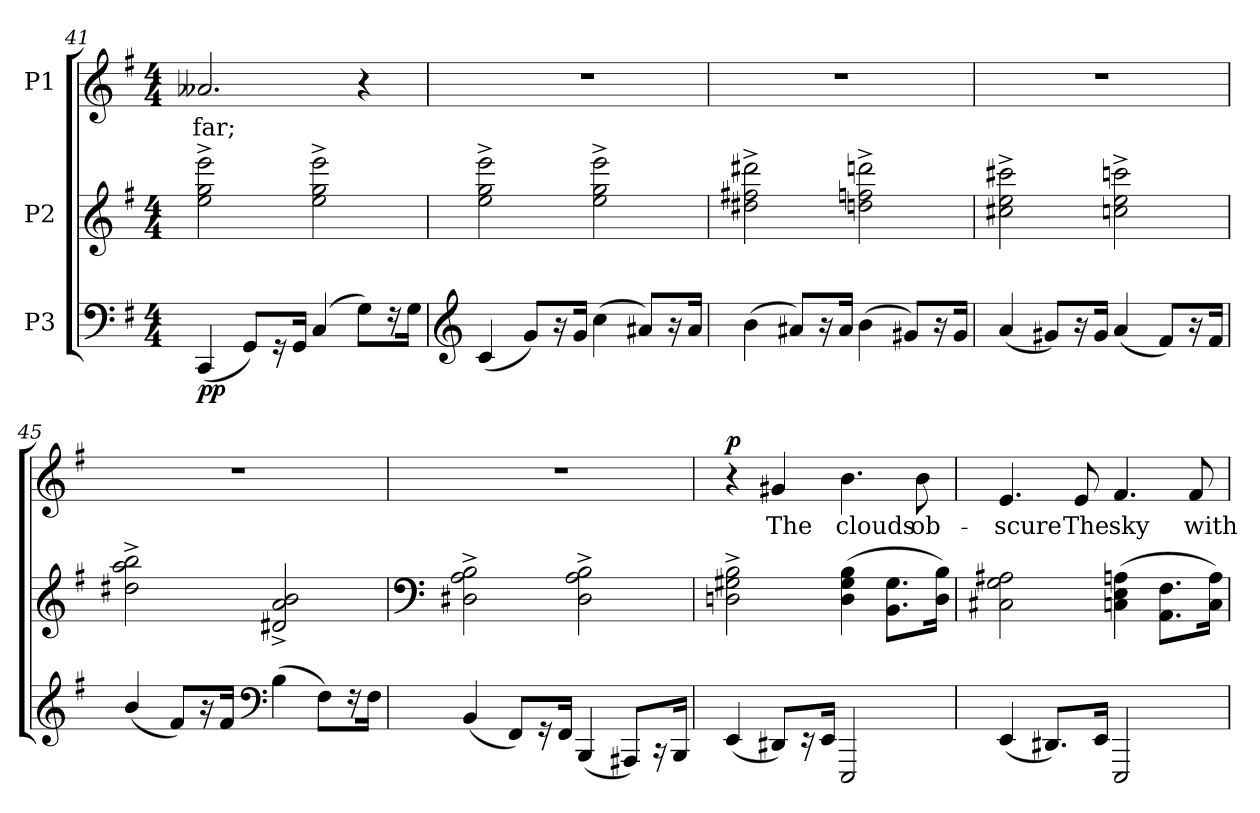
**kern	**dynam	**kern	**kern	**text	**dynam
*part3	*part3	*part2	*part1	*part1	*part1
*staff3	*staff3	*staff2	*staff1	*staff1	*staff1
*I"P3	*	*I"P2	*I"P1	*	*
!!LO:PB:g=z
*clefF4	*	*clefG2	*clefG2	*	*
*k[f#]	*	*k[f#]	*k[f#]	*	*
*e:	*	*e:	*e:	*	*
*M4/4	*	*M4/4	*M4/4	*	*
=41	=41	=41	=41	=41	=41
!	!	!	!	!LO:LY:b:color=#000000	!
(4CCi/	pp	2eei\^ 2ggi^ 2eeei^	2.a--Xi/	far;	.
8GGi/L)	.	.	.	.	.
16r	.	.	.	.	.
16GGi/Jk	.	.	.	.	.
(4Ci/	.	2eei\^ 2ggi^ 2eeei^	.	.	.
8Gi\L)	.	.	4r	.	.
16r	.	.	.	.	.
16Gi\Jk	.	.	.	.	.
=42	=42	=42	=42	=42	=42
*clefG2	*	*	*	*	*
(4ci/	.	2eei\^ 2ggi^ 2eeei^	1r	.	.
8gi/L)	.	.	.	.	.
16r	.	.	.	.	.
16gi/Jk	.	.	.	.	.
(4cci\	.	2eei\^ 2ggi^ 2eeei^	.	.	.
8a#Xi/L)	.	.	.	.	.
16r	.	.	.	.	.
16a#i/Jk	.	.	.	.	.
=43	=43	=43	=43	=43	=43
(4bi\	.	2dd#Xi\^ 2ff#Xi^ 2ddd#Xi^	1r	.	.
8a#Xi/L)	.	.	.	.	.
16r	.	.	.	.	.
16a#i/Jk	.	.	.	.	.
(4bi\	.	2ddni\^ 2ffni^ 2dddni^	.	.	.
8g#Xi/L)	.	.	.	.	.
16r	.	.	.	.	.
16g#i/Jk	.	.	.	.	.
=44	=44	=44	=44	=44	=44
(4ai/	.	2cc#Xi\^ 2eei^ 2ccc#Xi^	1r	.	.
8g#Xi/L)	.	.	.	.	.
16r	.	.	.	.	.
16g#i/Jk	.	.	.	.	.
(4ai/	.	2ccni\^ 2eei^ 2cccni^	.	.	.
8f#i/L)	.	.	.	.	.
16r	.	.	.	.	.
16f#i/Jk	.	.	.	.	.
!!LO:LB:g=z
=45	=45	=45	=45	=45	=45
(4bi/	.	2dd#Xi\^ 2aai^ 2bbi^	1r	.	.
8f#i/L)	.	.	.	.	.
16r	.	.	.	.	.
16f#i/Jk	.	.	.	.	.
*clefF4	*	*	*	*	*
(4Bi\	.	2d#Xi/^ 2ai^ 2bi^	.	.	.
8F#i\L)	.	.	.	.	.
16r	.	.	.	.	.
16F#i\Jk	.	.	.	.	.
=46	=46	=46	=46	=46	=46
*	*	*clefF4	*	*	*
(4BBi/	.	2D#Xi\^ 2Ai^ 2Bi^	1r	.	.
8FF#i/L)	.	.	.	.	.
16r	.	.	.	.	.
16FF#i/Jk	.	.	.	.	.
(4BBBi/	.	2D#i\^ 2Ai^ 2Bi^	.	.	.
8AAA#Xi/L)	.	.	.	.	.
16r	.	.	.	.	.
16BBBi/Jk	.	.	.	.	.
=47	=47	=47	=47	=47	=47
(4EEi/	.	2Dni\^ 2G#Xi^ 2Bi^	4r	.	p
!	!	!	!	!LO:LY:b:color=#000000	!
8DD#Xi/L)	.	.	4g#Xi/	The	.
16r	.	.	.	.	.
16EEi/Jk	.	.	.	.	.
!	!	!	!	!LO:LY:b:color=#000000	!
2EEEi/	.	(4Di\ 4G#i 4Bi	4.bi\	clouds	.
.	.	8.BBi\ 8.G#iL	.	.	.
!	!	!	!	!LO:LY:b:color=#000000	!
.	.	.	8bi\	ob-	.
.	.	16Di\ 16BiJk)	.	.	.
=48	=48	=48	=48	=48	=48
!	!	!	!	!LO:LY:b:color=#000000	!
(4EEi/	.	2C#Xi\ 2Gi 2A#Xi	4.ei/	-scure	.
8.DD#Xi/L)	.	.	.	.	.
!	!	!	!	!LO:LY:b:color=#000000	!
.	.	.	8ei/	The	.
16EEi/Jk	.	.	.	.	.
!	!	!	!	!LO:LY:b:color=#000000	!
2EEEi/	.	(4Cni\ 4Ei 4Ani	4.f#i/	sky	.
.	.	8.AAi\ 8.F#iL	.	.	.
!	!	!	!	!LO:LY:b:color=#000000	!
.	.	.	8f#i/	with	.
.	.	16Ci\ 16AiJk)	.	.	.
=	=	=	=	=	=
*-	*-	*-	*-	*-	*-
